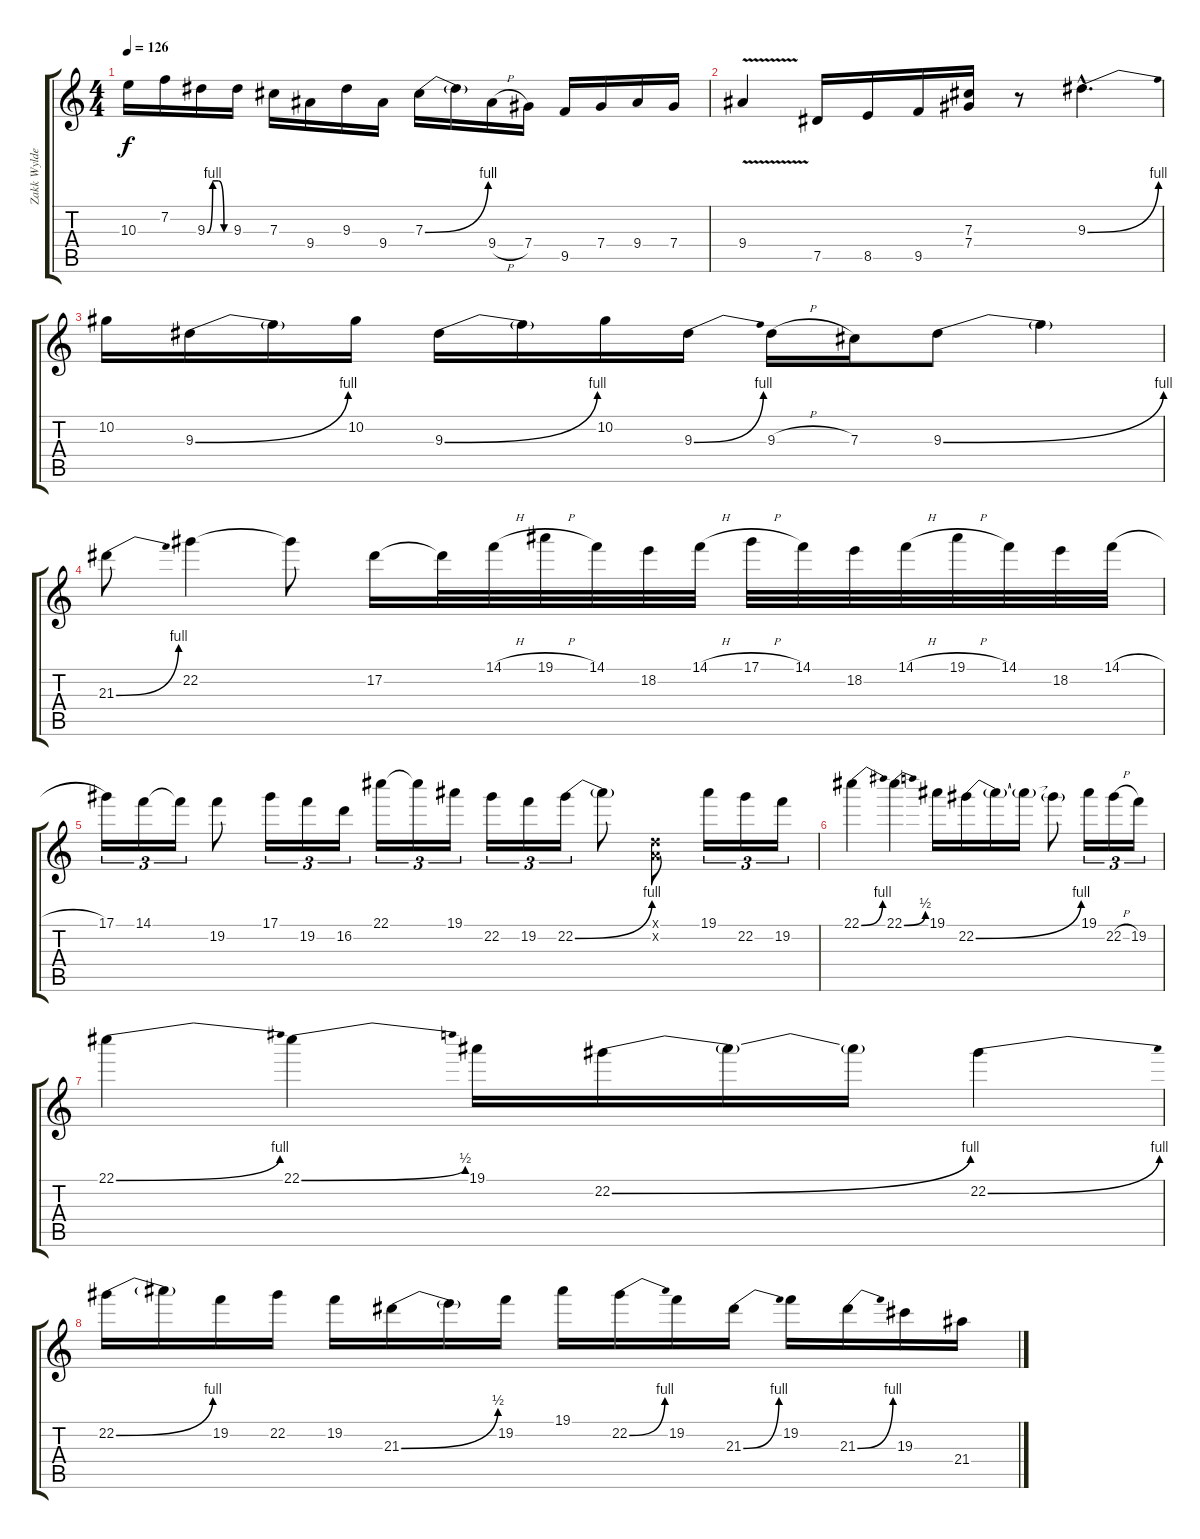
\track ("Zakk Wylde" "Zakk Wylde") {instrument overdrivenguitar}
\staff {score tabs}
\tuning (Eb4 Bb3 Gb3 Db3 Ab2 Eb2) {hide}
\ts (4 4)
\tempo 126
\clef g2
\ks c
10.3.16{dy f} 7.2.16 9.3{be (custom 0 0 15 4 30 4 45 0 60 0)}.16 9.3.16 7.3.16 9.4.16 9.3.16 9.4.16 7.3{be (bend 0 0 60 4)}.16 7.3{t}.16 9.4{h}.16 7.4.16 9.5.16 7.4.16 9.4.16 7.4.16 |
9.4{v}.4 7.5.16 8.5.16 9.5.16 (7.3 7.4).16 r.8 9.3{be (bend 0 0 60 4) hac}.4{d} |
10.2.16 9.3{be (bend 0 0 60 4)}.16 9.3{t}.16 10.2.16 9.3{be (bend 0 0 60 4)}.16 9.3{t}.16 10.2.16 9.3{be (bend 0 0 60 4)}.16 9.3{h}.16 7.3.16 9.3{be (bend 0 0 60 4)}.8 9.3{t}.4 |
21.3{be (bend 0 0 60 4)}.8 22.2.4 22.2{t}.8 17.2.16 17.2{t}.32 14.1{h}.32 19.1{h}.32 14.1.32 18.2.32 14.1{h}.32 17.1{h}.32 14.1.32 18.2.32 14.1{h}.32 19.1{h}.32 14.1.32 18.2.32 14.1{h}.32 |
17.1.16{tu (3 2)} 14.1.16{tu (3 2)} 14.1{t}.16{tu (3 2)} 19.2.8 17.1.16{tu (3 2)} 19.2.16{tu (3 2)} 16.2.16{tu (3 2)} 22.1.16{tu (3 2)} 22.1{t}.16{tu (3 2)} 19.1.16{tu (3 2)} 22.2.16{tu (3 2)} 19.2.16{tu (3 2)} 22.2{be (bend 0 0 60 4)}.16{tu (3 2)} 22.2{t}.8 (-1.1{x} -1.2{x}).8 19.1.16{tu (3 2)} 22.2.16{tu (3 2)} 19.2.16{tu (3 2)} |
22.1{be (bend 0 0 60 4)}.4 22.1{be (bend 0 0 60 2)}.4 19.1.16 22.2{be (bend 0 0 60 4)}.16 22.2{t}.16 22.2{t}.16 22.2{t}.8 19.1.16{tu (3 2)} 22.2{h}.16{tu (3 2)} 19.2.16{tu (3 2)} |
22.1{be (bend 0 0 60 4)}.4 22.1{be (bend 0 0 60 2)}.4 19.1.16 22.2{be (bend 0 0 60 4)}.16 22.2{t}.16 22.2{t}.16 22.2{be (bend 0 0 60 4)}.4 |
22.2{be (bend 0 0 60 4)}.16 22.2{t}.16 19.2.16 22.2.16 19.2.16 21.3{be (bend 0 0 60 2)}.16 21.3{t}.16 19.2.16 19.1.16 22.2{be (bend 0 0 60 4)}.16 19.2.16 21.3{be (bend 0 0 60 4)}.16 19.2.16 21.3{be (bend 0 0 60 4)}.16 19.3.16 21.4.16
